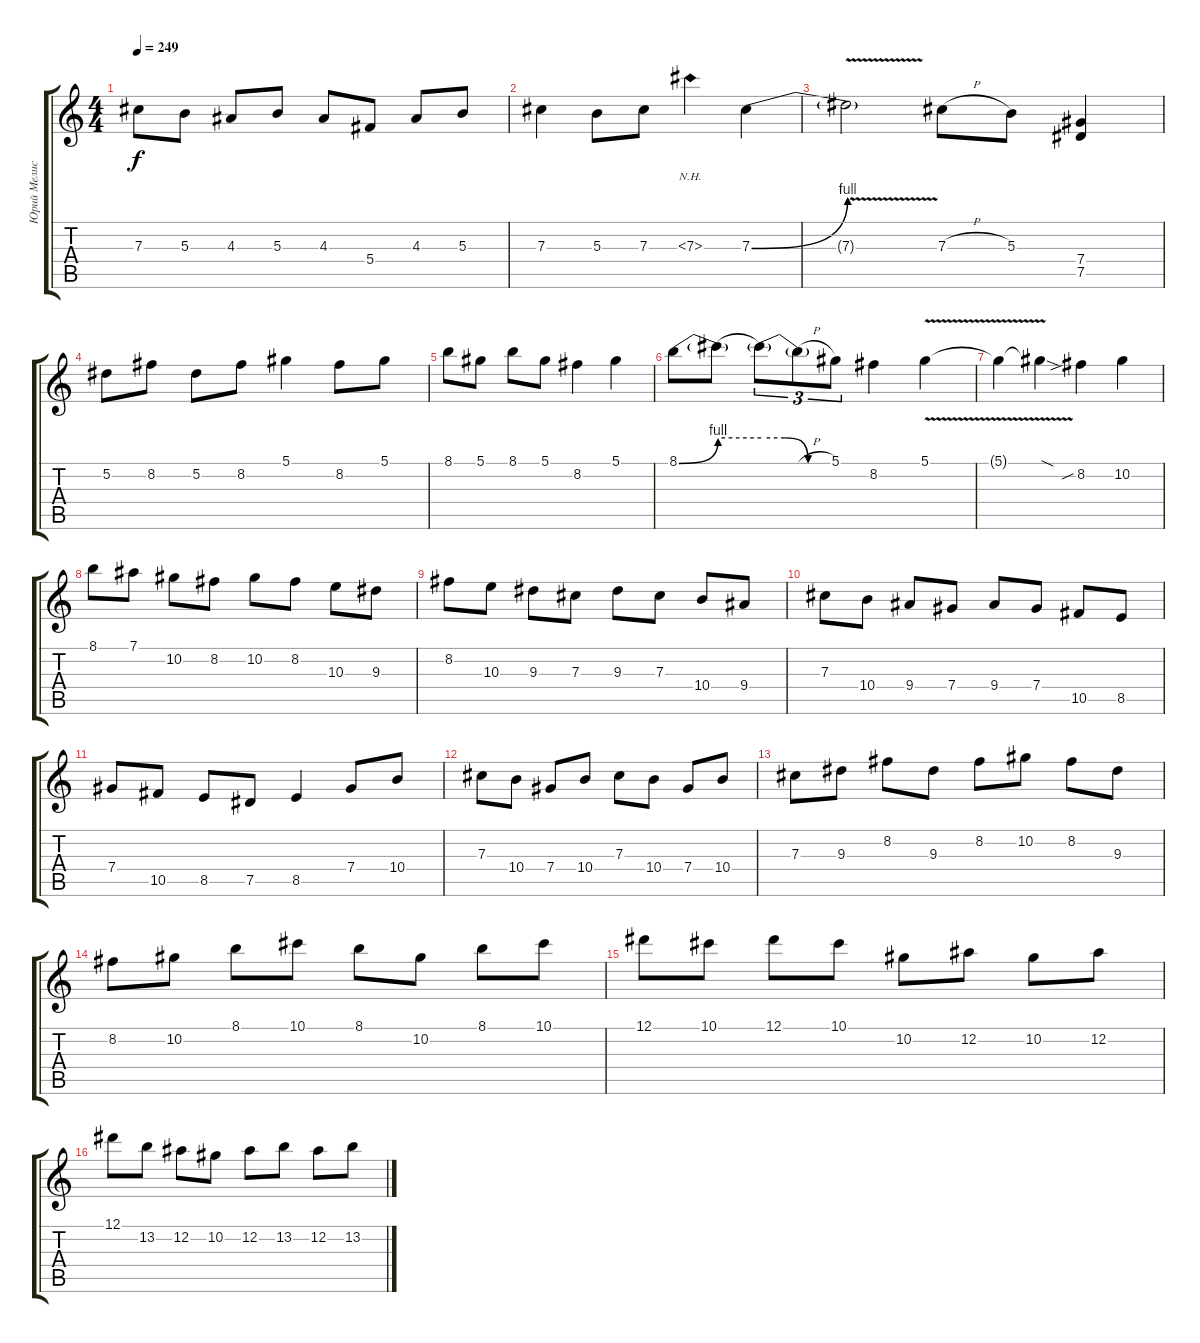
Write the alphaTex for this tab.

\track ("Юрий Мелисов" "Юрий Мелис") {instrument distortionguitar}
\staff {score tabs}
\tuning (Eb4 Bb3 Gb3 Db3 Ab2 Eb2) {hide}
\ts (4 4)
\tempo 249
\clef g2
\ks c
7.3.8{dy f} 5.3.8 4.3.8 5.3.8 4.3.8 5.4.8 4.3.8 5.3.8 |
7.3.4 5.3.8 7.3.8 7.3{nh}.4 7.3{be (bend 0 0 60 4)}.4 |
7.3{v t}.2 7.3{h}.8 5.3.8 (7.4 7.5).4 |
5.2.8 8.2.8 5.2.8 8.2.8 5.1.4 8.2.8 5.1.8 |
8.1.8 5.1.8 8.1.8 5.1.8 8.2.4 5.1.4 |
8.1{be (bend 0 0 60 4)}.8 8.1{be (hold 0 4 60 4) t}.8 8.1{be (custom 0 4 20 4 40 0 60 0) t}.8{tu (3 2)} 8.1{h t}.8{tu (3 2)} 5.1.8{tu (3 2)} 8.2.4 5.1{v}.4 |
5.1{v t}.4 5.1{sod t}.4 8.2{sib}.4 10.2.4 |
8.1.8 7.1.8 10.2.8 8.2.8 10.2.8 8.2.8 10.3.8 9.3.8 |
8.2.8 10.3.8 9.3.8 7.3.8 9.3.8 7.3.8 10.4.8 9.4.8 |
7.3.8 10.4.8 9.4.8 7.4.8 9.4.8 7.4.8 10.5.8 8.5.8 |
7.4.8 10.5.8 8.5.8 7.5.8 8.5.4 7.4.8 10.4.8 |
7.3.8 10.4.8 7.4.8 10.4.8 7.3.8 10.4.8 7.4.8 10.4.8 |
7.3.8 9.3.8 8.2.8 9.3.8 8.2.8 10.2.8 8.2.8 9.3.8 |
8.2.8 10.2.8 8.1.8 10.1.8 8.1.8 10.2.8 8.1.8 10.1.8 |
12.1.8 10.1.8 12.1.8 10.1.8 10.2.8 12.2.8 10.2.8 12.2.8 |
12.1.8 13.2.8 12.2.8 10.2.8 12.2.8 13.2.8 12.2.8 13.2.8
